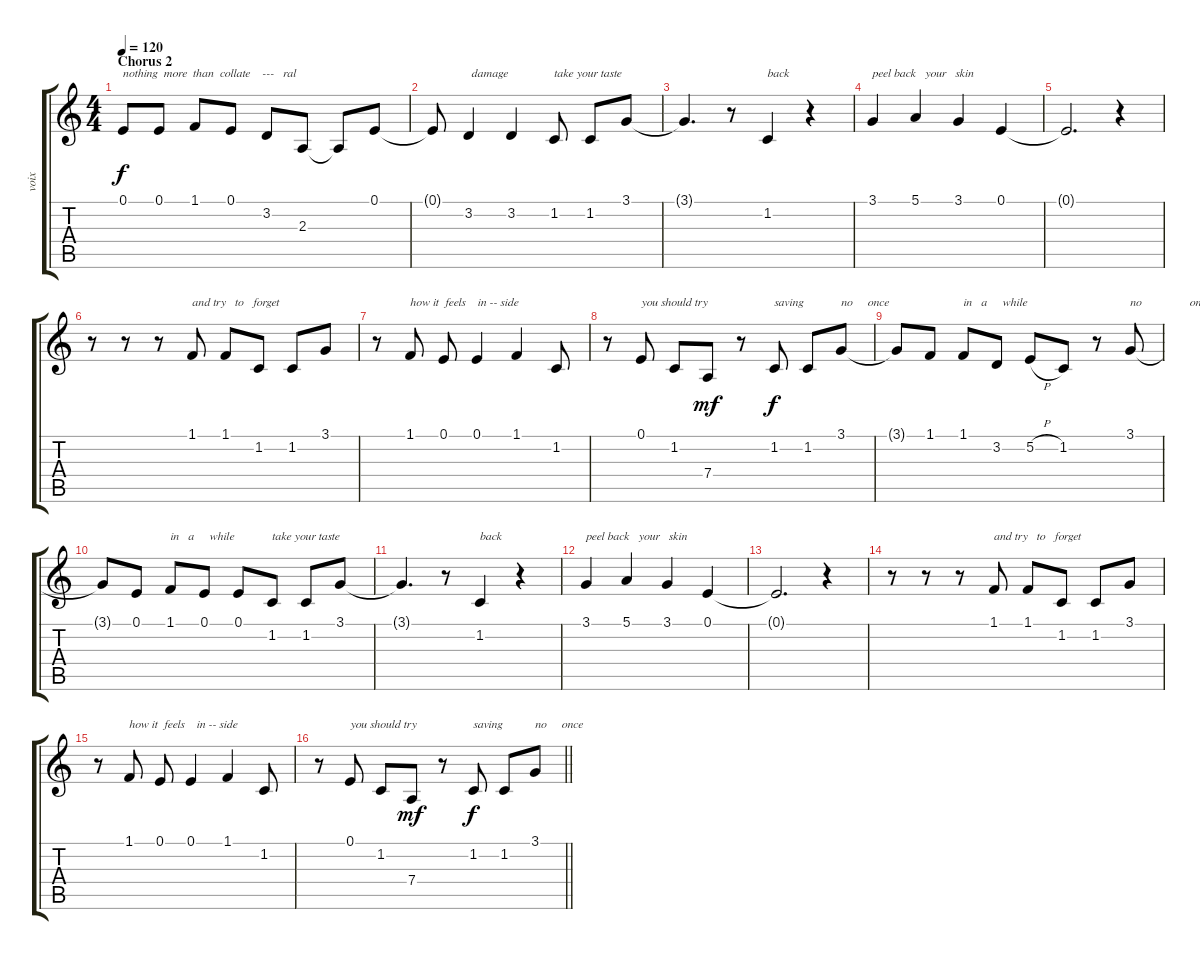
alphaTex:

\track ("voix" "voix") {instrument clarinet}
\staff {score tabs}
\tuning (E4 B3 G3 D3 A2 E2) {hide}
\ts (4 4)
\section ("" "Chorus 2")
\tempo 120
\clef g2
\ks c
0.1.8{txt "nothing  more  than  collate    ---   ral" dy f} 0.1.8 1.1.8 0.1.8 3.2.8 2.3.8 2.3{t}.8 0.1.8 |
0.1{t}.8 3.2.4{txt " damage "} 3.2.4 1.2.8{txt "take your taste "} 1.2.8 3.1.8 |
3.1{t}.4{d} r.8 1.2.4{txt "back"} r.4 |
3.1.4{txt "peel back   your   skin "} 5.1.4 3.1.4 0.1.4 |
0.1{t}.2{d} r.4 |
r.8 r.8 r.8 1.1.8{txt "and try   to   forget "} 1.1.8 1.2.8 1.2.8 3.1.8 |
r.8 1.1.8{txt "how it  feels    in -- side "} 0.1.8 0.1.4 1.1.4 1.2.8 |
r.8 0.1.8{txt "you should try "} 1.2.8 7.4.8{dy mf} r.8 1.2.8{txt "saving" dy f} 1.2.8 3.1.8{txt "no     once "} |
3.1{t}.8 1.1.8 1.1.8{txt "in   a     while "} 3.2.8 5.2{h}.8 1.2.8 r.8 3.1.8{txt "no                once "} |
3.1{t}.8 0.1.8 1.1.8{txt "in   a     while "} 0.1.8 0.1.8 1.2.8{txt "take your taste "} 1.2.8 3.1.8 |
3.1{t}.4{d} r.8 1.2.4{txt "back"} r.4 |
3.1.4{txt "peel back   your   skin "} 5.1.4 3.1.4 0.1.4 |
0.1{t}.2{d} r.4 |
r.8 r.8 r.8 1.1.8{txt "and try   to   forget "} 1.1.8 1.2.8 1.2.8 3.1.8 |
r.8 1.1.8{txt "how it  feels    in -- side "} 0.1.8 0.1.4 1.1.4 1.2.8 |
\barLineRight lightlight
r.8 0.1.8{txt "you should try "} 1.2.8 7.4.8{dy mf} r.8 1.2.8{txt "saving" dy f} 1.2.8 3.1.8{txt "no     once "}
